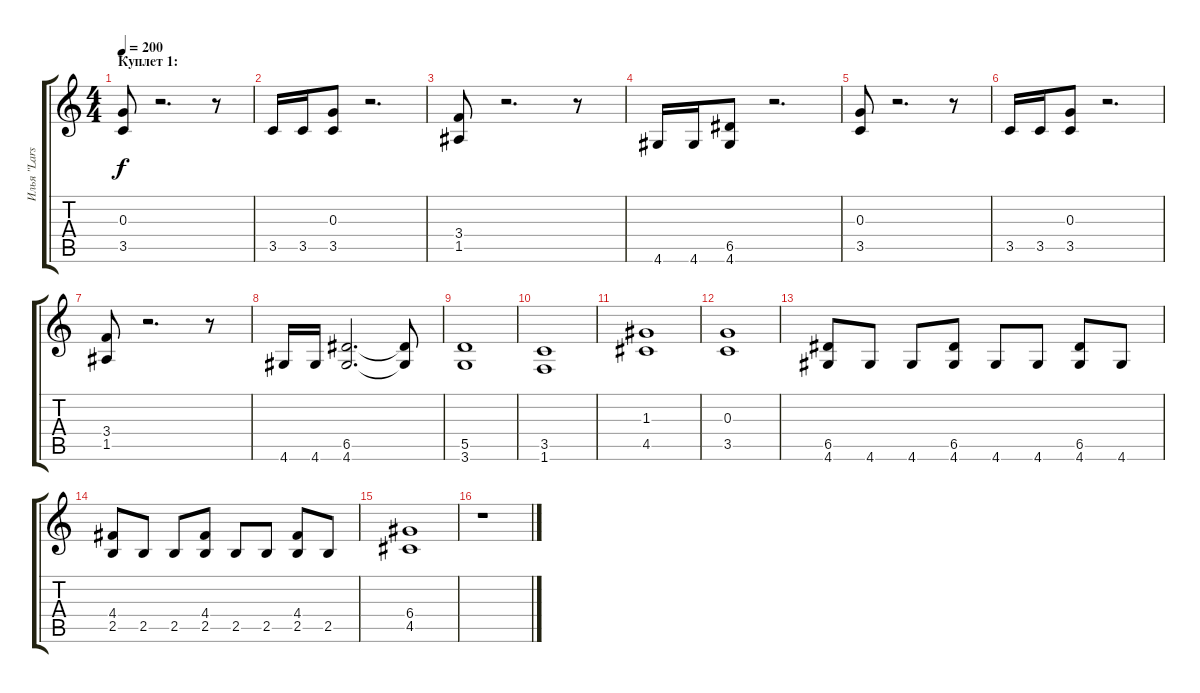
\track ("Илья \"Lars\" Мамонтов" "Илья \"Lars") {instrument distortionguitar}
\staff {score tabs}
\tuning (E4 B3 G3 D3 A2 E2) {hide}
\ts (4 4)
\section ("" "Куплет 1:")
\tempo 200
\clef g2
\ks c
(0.3 3.5).8{dy f} r.2{d} r.8 |
3.5.16 3.5.16 (0.3 3.5).8 r.2{d} |
(3.4 1.5).8 r.2{d} r.8 |
4.6.16 4.6.16 (6.5 4.6).8 r.2{d} |
(0.3 3.5).8 r.2{d} r.8 |
3.5.16 3.5.16 (0.3 3.5).8 r.2{d} |
(3.4 1.5).8 r.2{d} r.8 |
4.6.16 4.6.16 (6.5 4.6).2{d} (6.5{t} 4.6{t}).8 |
(5.5 3.6).1 |
(3.5 1.6).1 |
(1.3 4.5).1 |
(0.3 3.5).1 |
(6.5 4.6).8 4.6.8 4.6.8 (6.5 4.6).8 4.6.8 4.6.8 (6.5 4.6).8 4.6.8 |
(4.4 2.5).8 2.5.8 2.5.8 (4.4 2.5).8 2.5.8 2.5.8 (4.4 2.5).8 2.5.8 |
(6.4 4.5).1 |
r.1
